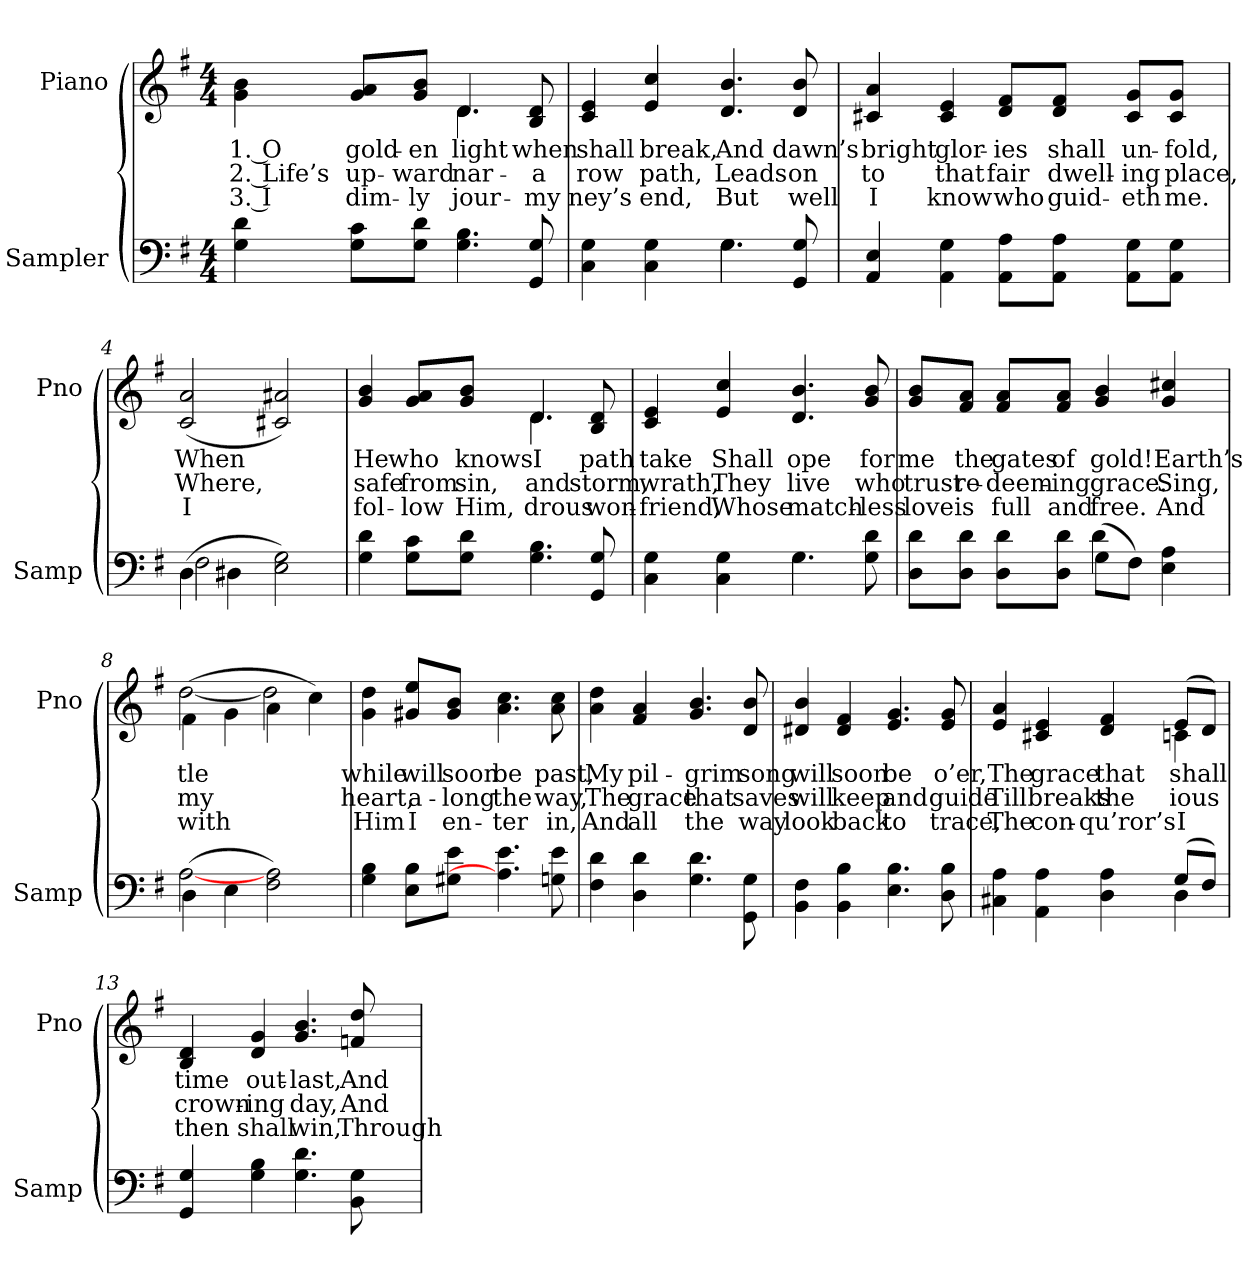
**kern	**kern	**text	**text	**text
*part2	*part1	*part1	*part1	*part1
*staff2	*staff1	*staff1	*staff1	*staff1
*I"Sampler	*I"Piano	*	*	*
*I'Samp	*I'Pno	*	*	*
*clefF4	*clefG2	*	*	*
*k[f#]	*k[f#]	*	*	*
*G:	*G:	*	*	*
*M4/4	*M4/4	*	*	*
=1	=1	=1	=1	=1
*	*^	*	*	*
4G 4d	4g\ 4b\	2ryy	1. O	2. Life’s	3. I
8G\ 8c\L	8g/ 8a/L	.	gold-	up-	dim-
8G\ 8d\J	8g/ 8b/J	.	-en	-ward	-ly
4.G 4.B	4.d/	4.d	light	nar-	jour-
8GG 8G	8B 8d	8ryy	when	a	my
*	*v	*v	*	*	*
=2	=2	=2	=2	=2
*^	*	*	*	*
4C 4G	2ryy	4c 4e	shall	-row	-ney’s
4C 4G	.	4e 4cc	break,	path,	end,
4.G\	4.G	4.d 4.b	And	Leads	But
8GG 8G	8ryy	8d 8b	dawn’s	on	well
*v	*v	*	*	*	*
=3	=3	=3	=3	=3
4AA 4E	4c#X 4a	bright	to	I
4AA 4G	4c# 4e	glor-	that	know
8AA\ 8A\L	8d/ 8f#/L	-ies	fair	who
8AA\ 8A\J	8d/ 8f#/J	shall	dwell-	guid-
8AA\ 8G\L	8c#/ 8g/L	un-	-ing	-eth
8AA\ 8G\J	8c#/ 8g/J	-fold,	place,	me.
=4	=4	=4	=4	=4
*^	*	*	*	*
(4D\	2F#	(2c 2a	When	Where,	I
4D#X\	.	.	.	.	.
2E\ 2G\)	2ryy	2c#X 2a#X)	.	.	.
*v	*v	*	*	*	*
=5	=5	=5	=5	=5
*	*^	*	*	*
4G 4d	4g 4b	2ryy	He	safe	fol-
8G\ 8c\L	8g/ 8a/L	.	who	from	-low
8G\ 8d\J	8g/ 8b/J	.	knows	sin,	Him,
4.G 4.B	4.d/	4.d	I	and	-drous
8GG 8G	8B 8d	8ryy	path	storm,	won-
*	*v	*v	*	*	*
=6	=6	=6	=6	=6
4C 4G	4c 4e	take	wrath,	friend,
4C 4G	4e 4cc	Shall	They	Whose
4.G	4.d 4.b	ope	live	match-
8G 8d	8g 8b	for	who	-less
=7	=7	=7	=7	=7
*^	*	*	*	*
8D\ 8d\L	2ryy	8g/ 8b/L	me	trust	love
8D\ 8d\J	.	8f#/ 8a/J	the	re-	is
8D\ 8d\L	.	8f#/ 8a/L	gates	-deem-	full
8D\ 8d\J	.	8f#/ 8a/J	of	-ing	and
(8G\L	4d	4g 4b	gold!	grace.	free.
8F#\J)	.	.	.	.	.
4E 4A	4ryy	4g 4cc#X	Earth’s	Sing,	And
=8	=8	=8	=8	=8	=8
*	*	*^	*	*	*
(4D\	[2A	(4f#\	[2dd	-tle	my	with
4E\	.	4g\	.	.	.	.
2F#\ 2A\)	2ryy	4a\	2dd]	.	.	.
.	.	4cc\)	.	.	.	.
*v	*v	*	*	*	*	*
*	*v	*v	*	*	*
=9	=9	=9	=9	=9
4G\ 4B\	4g 4dd	while	heart,	Him
8E\ 8B\L	8g#X/ 8ee/L	will	a-	I
8G#X\ 8e\J	8g#/ 8b/J	soon	-long	en-
4.A\] 4.e\	4.a 4.cc	be	the	-ter
8Gn\ 8e\	8a 8cc	past,	way,	in,
=10	=10	=10	=10	=10
4F#\ 4d\	4a 4dd	My	The	And
4D\ 4d\	4f# 4a	pil-	grace	all
4.G\ 4.d\	4.g 4.b	-grim	that	the
8GG\ 8G\	8d 8b	song	saves	way
=11	=11	=11	=11	=11
4BB\ 4F#\	4d#X 4b	will	will	look
4BB\ 4B\	4d# 4f#	soon	keep	back
4.E\ 4.B\	4.e 4.g	be	and	to
8D\ 8B\	8e 8g	o’er,	guide	trace,
=12	=12	=12	=12	=12
*^	*^	*	*	*
4C#X\ 4A\	2.ryy	4e 4a	2.ryy	The	Till	The
4AA\ 4A\	.	4c#X 4e	.	grace	breaks	con-
4D\ 4A\	.	4d 4f#	.	that	the	-qu’ror’s
(8G/L	4D	(8e/L	4cn	shall	-ious	I
8F#/J)	.	8d/J)	.	.	.	.
*v	*v	*	*	*	*	*
*	*v	*v	*	*	*
=13	=13	=13	=13	=13
4GG 4G	4B 4d	time	crown-	then
4G 4B	4d 4g	out-	-ing	shall
4.G 4.d	4.g 4.b	-last,	day,	win,
8BB 8G	8fn 8dd	And	And	Through
=	=	=	=	=
*-	*-	*-	*-	*-
